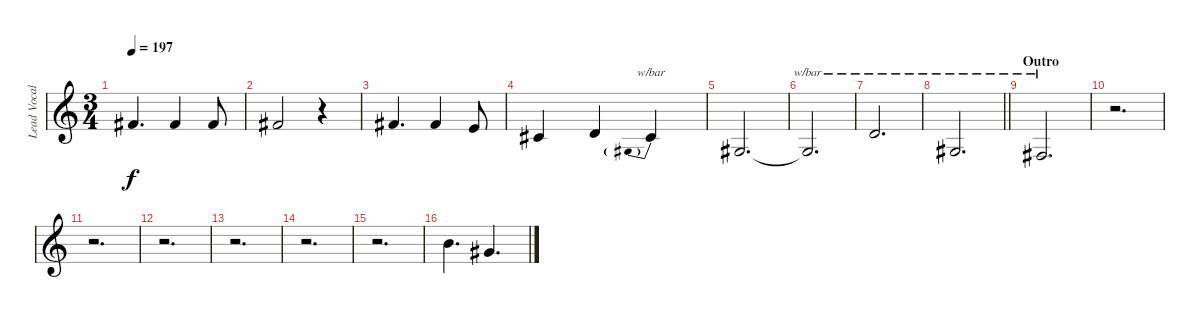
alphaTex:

\track ("Lead Vocals I" "Lead Vocal") {instrument lead6voice}
\staff {score}
\tuning (Eb4 Bb3 Gb3 Db3 Ab2 Db2) {hide}
\ts (3 4)
\tempo 197
\clef g2
\ks c
8.2.4{d dy f} 8.2.4 8.2.8 |
6.2{be (custom 0 4 10 4 20 0 60 0)}.2 r.4 |
8.2.4{d} 8.2.4 6.2.8 |
7.3.4 8.3.4 7.4.4{tbe (predive default 0 10 60 10)} |
7.4{t}.2{d} |
7.4{t}.2{d tbe (custom default 0 0 19 0 21 -4 39 -4 41 0 60 0)} |
7.4{t}.2{d tbe (custom default 0 12 19 12 21 10 39 10 41 6 60 6)} |
\barLineRight lightlight
7.4{t}.2{d tbe (custom default 0 0 18 0 21 -4 39 -4 41 -6 60 -6)} |
\section ("" "Outro")
7.4{t}.2{d tbe (hold default 0 -4 60 -4)} |
r.2{d} |
r.2{d} |
r.2{d} |
r.2{d} |
r.2{d} |
r.2{d} |
8.1.4{d} 5.1.4{d}
